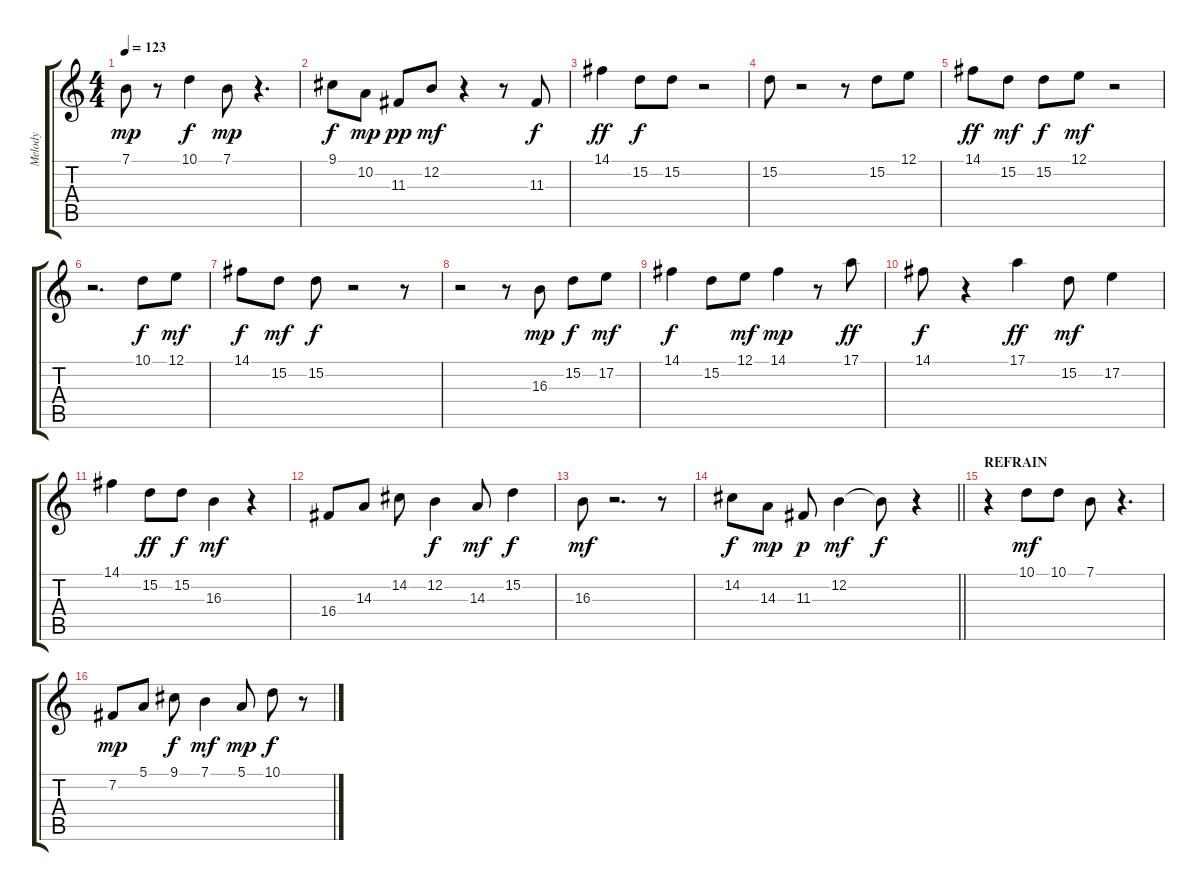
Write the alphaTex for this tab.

\track ("Melody" "Melody") {instrument lead3calliope}
\staff {score tabs}
\tuning (E4 B3 G3 D3 A2 E2) {hide}
\ts (4 4)
\tempo 123
\clef g2
\ks c
7.1.8{dy mp} r.8 10.1.4{dy f} 7.1.8{dy mp} r.4{d} |
9.1.8{dy f} 10.2.8{dy mp} 11.3.8{dy pp} 12.2.8{dy mf} r.4 r.8 11.3.8{dy f} |
14.1.4{dy ff} 15.2.8{dy f} 15.2.8 r.2 |
15.2.8 r.2 r.8 15.2.8 12.1.8 |
14.1.8{dy ff} 15.2.8{dy mf} 15.2.8{dy f} 12.1.8{dy mf} r.2 |
r.2{d} 10.1.8{dy f} 12.1.8{dy mf} |
14.1.8{dy f} 15.2.8{dy mf} 15.2.8{dy f} r.2 r.8 |
r.2 r.8 16.3.8{dy mp} 15.2.8{dy f} 17.2.8{dy mf} |
14.1.4{dy f} 15.2.8 12.1.8{dy mf} 14.1.4{dy mp} r.8 17.1.8{dy ff} |
14.1.8{dy f} r.4 17.1.4{dy ff} 15.2.8{dy mf} 17.2.4 |
14.1.4 15.2.8{dy ff} 15.2.8{dy f} 16.3.4{dy mf} r.4 |
16.4.8 14.3.8 14.2.8 12.2.4{dy f} 14.3.8{dy mf} 15.2.4{dy f} |
16.3.8{dy mf} r.2{d} r.8 |
\barLineRight lightlight
14.2.8{dy f} 14.3.8{dy mp} 11.3.8{dy p} 12.2.4{dy mf} 12.2{t}.8{dy f} r.4 |
\section ("" "REFRAIN")
r.4 10.1.8{dy mf} 10.1.8 7.1.8 r.4{d} |
7.2.8{dy mp} 5.1.8 9.1.8{dy f} 7.1.4{dy mf} 5.1.8{dy mp} 10.1.8{dy f} r.8
